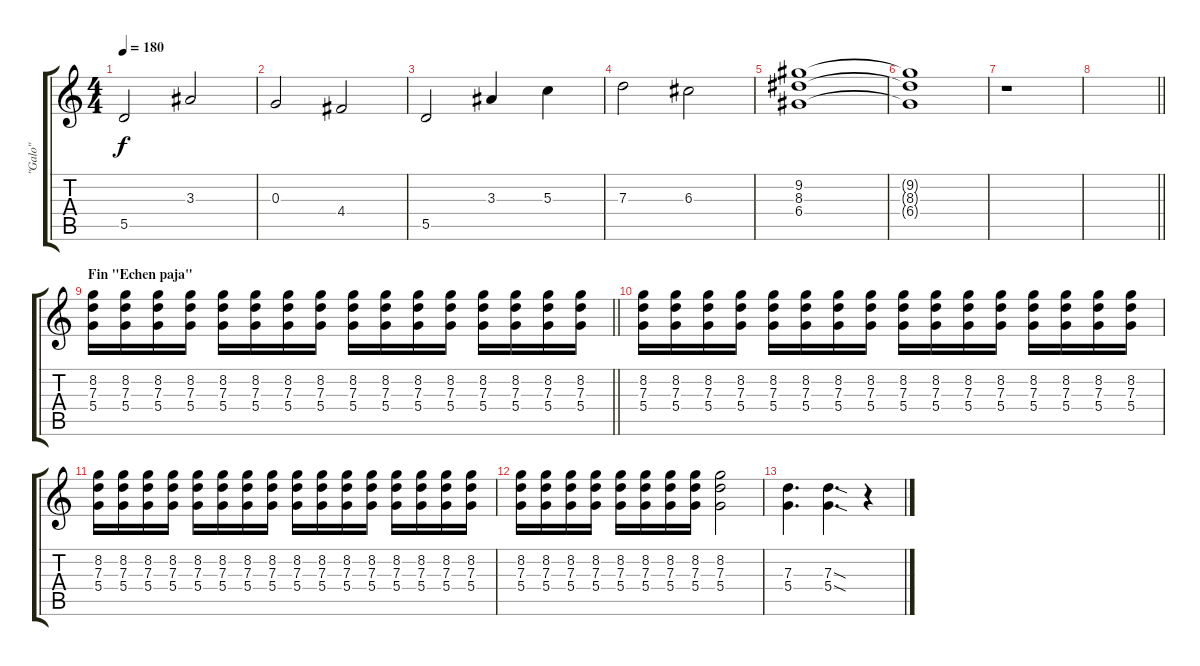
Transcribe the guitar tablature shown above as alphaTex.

\track ("\"Galo\"" "\"Galo\"") {instrument overdrivenguitar}
\staff {score tabs}
\tuning (E4 B3 G3 D3 A2 E2) {hide}
\ts (4 4)
\tempo 180
\clef g2
\ks c
5.5.2{dy f} 3.3.2 |
0.3.2 4.4.2 |
5.5.2 3.3.4 5.3.4 |
7.3.2 6.3.2 |
(9.2 8.3 6.4).1 |
(9.2{t} 8.3{t} 6.4{t}).1 |
r.1 |
\barLineRight lightlight
|
\section ("" "Fin \"Echen paja\"")
\barLineRight lightlight
(8.2 7.3 5.4).16 (8.2 7.3 5.4).16 (8.2 7.3 5.4).16 (8.2 7.3 5.4).16 (8.2 7.3 5.4).16 (8.2 7.3 5.4).16 (8.2 7.3 5.4).16 (8.2 7.3 5.4).16 (8.2 7.3 5.4).16 (8.2 7.3 5.4).16 (8.2 7.3 5.4).16 (8.2 7.3 5.4).16 (8.2 7.3 5.4).16 (8.2 7.3 5.4).16 (8.2 7.3 5.4).16 (8.2 7.3 5.4).16 |
(8.2 7.3 5.4).16 (8.2 7.3 5.4).16 (8.2 7.3 5.4).16 (8.2 7.3 5.4).16 (8.2 7.3 5.4).16 (8.2 7.3 5.4).16 (8.2 7.3 5.4).16 (8.2 7.3 5.4).16 (8.2 7.3 5.4).16 (8.2 7.3 5.4).16 (8.2 7.3 5.4).16 (8.2 7.3 5.4).16 (8.2 7.3 5.4).16 (8.2 7.3 5.4).16 (8.2 7.3 5.4).16 (8.2 7.3 5.4).16 |
(8.2 7.3 5.4).16 (8.2 7.3 5.4).16 (8.2 7.3 5.4).16 (8.2 7.3 5.4).16 (8.2 7.3 5.4).16 (8.2 7.3 5.4).16 (8.2 7.3 5.4).16 (8.2 7.3 5.4).16 (8.2 7.3 5.4).16 (8.2 7.3 5.4).16 (8.2 7.3 5.4).16 (8.2 7.3 5.4).16 (8.2 7.3 5.4).16 (8.2 7.3 5.4).16 (8.2 7.3 5.4).16 (8.2 7.3 5.4).16 |
(8.2 7.3 5.4).16 (8.2 7.3 5.4).16 (8.2 7.3 5.4).16 (8.2 7.3 5.4).16 (8.2 7.3 5.4).16 (8.2 7.3 5.4).16 (8.2 7.3 5.4).16 (8.2 7.3 5.4).16 (8.2 7.3 5.4).2 |
(7.3 5.4).4{d} (7.3{sod} 5.4{sod}).4{d} r.4
